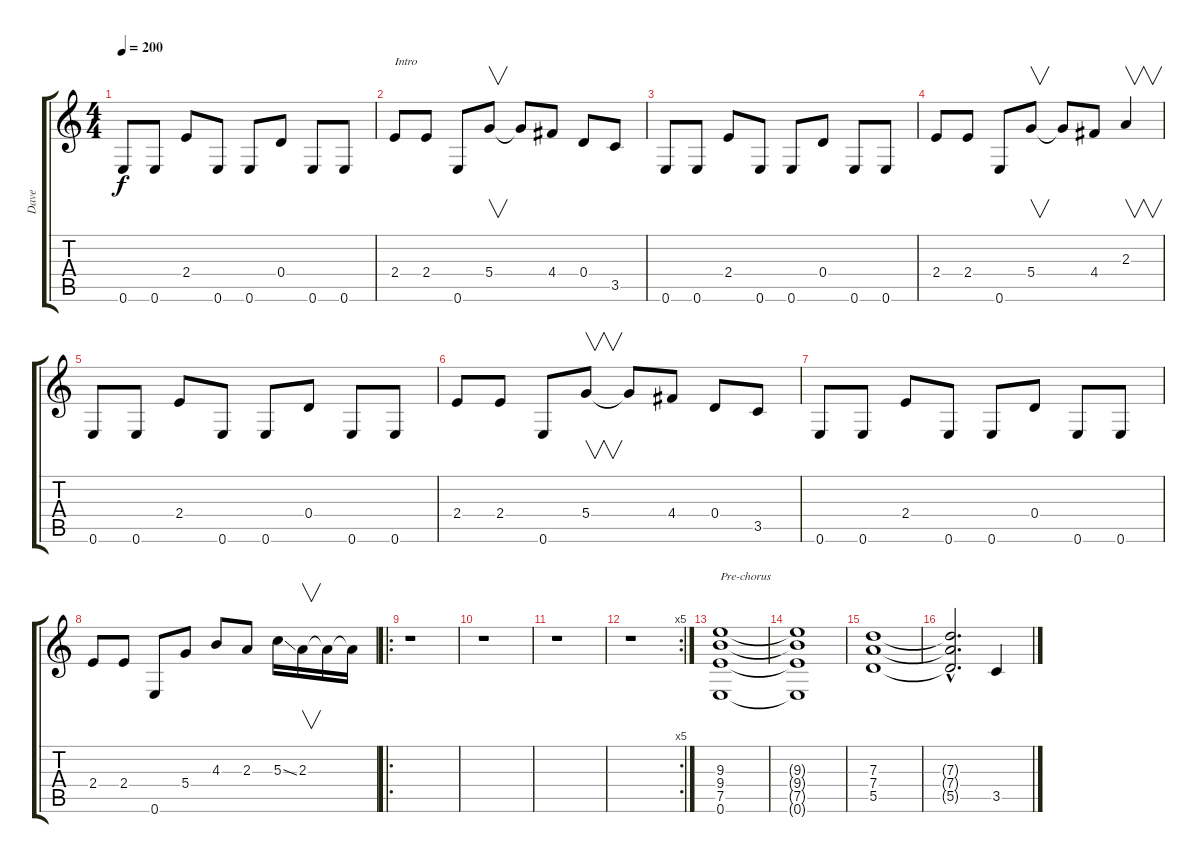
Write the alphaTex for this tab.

\track ("Dave" "Dave") {instrument distortionguitar}
\staff {score tabs}
\tuning (E4 B3 G3 D3 A2 E2) {hide}
\ts (4 4)
\tempo 200
\clef g2
\ks c
0.6.8{txt "" dy f instrument distortionguitar} 0.6.8 2.4.8 0.6.8 0.6.8 0.4.8 0.6.8 0.6.8 |
2.4.8{txt "Intro"} 2.4.8 0.6.8 5.4.8{v} 5.4{t}.8 4.4.8 0.4.8 3.5.8 |
0.6.8 0.6.8 2.4.8 0.6.8 0.6.8 0.4.8 0.6.8 0.6.8 |
2.4.8 2.4.8 0.6.8 5.4.8{v} 5.4{t}.8 4.4.8 2.3.4{v} |
0.6.8 0.6.8 2.4.8 0.6.8 0.6.8 0.4.8 0.6.8 0.6.8 |
2.4.8 2.4.8 0.6.8 5.4.8{v} 5.4{t}.8 4.4.8 0.4.8 3.5.8 |
0.6.8 0.6.8 2.4.8 0.6.8 0.6.8 0.4.8 0.6.8 0.6.8 |
2.4.8 2.4.8 0.6.8 5.4.8 4.3.8 2.3.8 5.3{ss}.16 2.3.16{v} 2.3{t}.16 2.3{t}.16 |
\ro
r.1 |
r.1 |
r.1 |
\rc 5
r.1 |
(9.3 9.4 7.5 0.6).1{txt "Pre-chorus" volume 10} |
(9.3{t} 9.4{t} 7.5{t} 0.6{t}).1 |
(7.3 7.4 5.5).1 |
(7.3{hac t} 7.4{hac t} 5.5{hac t}).2{d} 3.5.4
